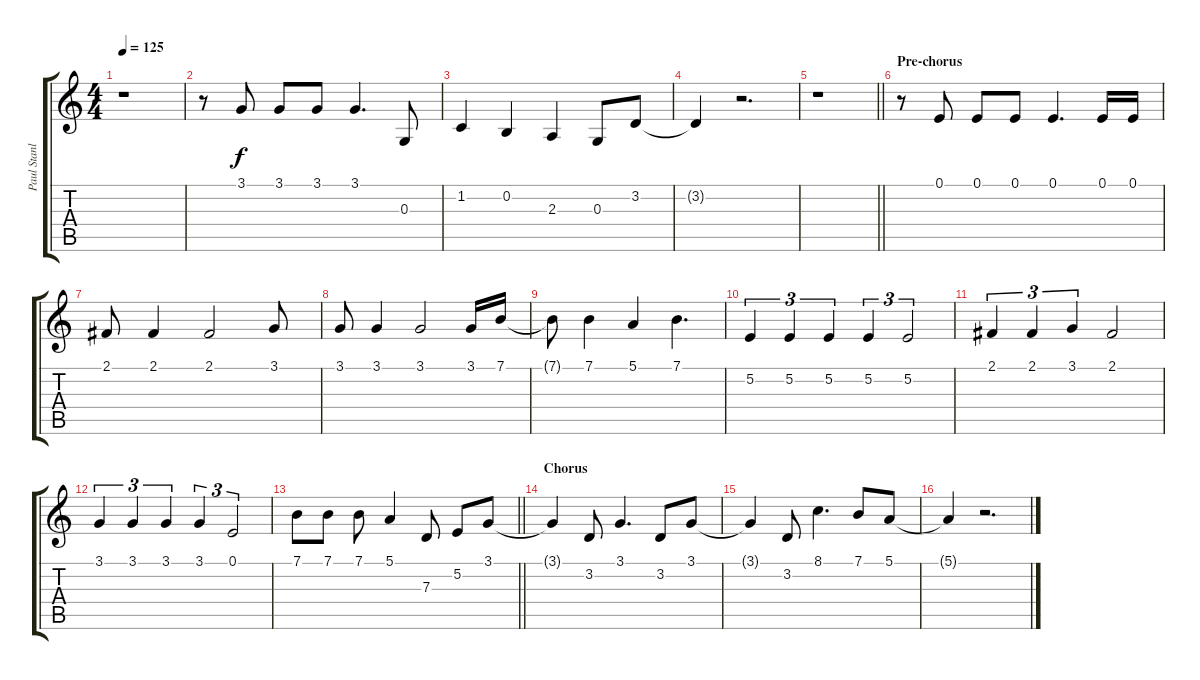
\track ("Paul Stanley" "Paul Stanl") {instrument synthbrass1}
\staff {score tabs}
\tuning (E4 B3 G3 D3 A2 E2) {hide}
\ts (4 4)
\tempo 125
\clef g2
\ks c
r.1{dy f} |
r.8 3.1.8 3.1.8 3.1.8 3.1.4{d} 0.3.8 |
1.2.4 0.2.4 2.3.4 0.3.8 3.2.8 |
3.2{t}.4 r.2{d} |
\barLineRight lightlight
r.1 |
\section ("" "Pre-chorus")
r.8 0.1.8 0.1.8 0.1.8 0.1.4{d} 0.1.16 0.1.16 |
2.1.8 2.1.4 2.1.2 3.1.8 |
3.1.8 3.1.4 3.1.2 3.1.16 7.1.16 |
7.1{t}.8 7.1.4 5.1.4 7.1.4{d} |
5.2.4{tu (3 2)} 5.2.4{tu (3 2)} 5.2.4{tu (3 2)} 5.2.4{tu (3 2)} 5.2.2{tu (3 2)} |
2.1.4{tu (3 2)} 2.1.4{tu (3 2)} 3.1.4{tu (3 2)} 2.1.2 |
3.1.4{tu (3 2)} 3.1.4{tu (3 2)} 3.1.4{tu (3 2)} 3.1.4{tu (3 2)} 0.1.2{tu (3 2)} |
\barLineRight lightlight
7.1.8 7.1.8 7.1.8 5.1.4 7.3.8 5.2.8 3.1.8 |
\section ("" "Chorus")
3.1{t}.4 3.2.8 3.1.4{d} 3.2.8 3.1.8 |
3.1{t}.4 3.2.8 8.1.4{d} 7.1.8 5.1.8 |
5.1{t}.4 r.2{d}
